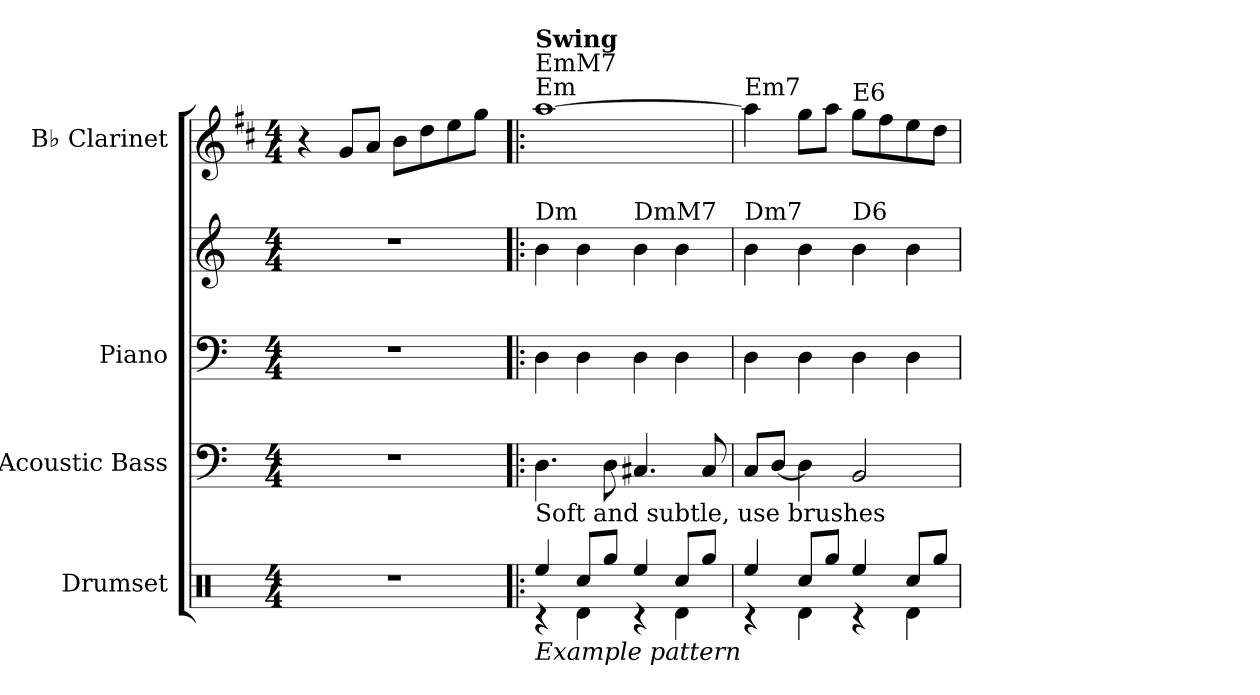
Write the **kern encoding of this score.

**kern	**kern	**kern	**kern	**kern
*part4	*part3	*part2	*part2	*part1
*staff5	*staff4	*staff3	*staff2	*staff1
*I"Drumset	*I"Acoustic Bass	*I"Piano	*	*I"B♭ Clarinet
*I'D. Set	*I'Bass	*I'Pno.	*	*I'B♭ Cl.
*clefX	*clefF4	*clefF4	*clefG2	*clefG2
*	*ITrd7c12	*	*	*ITrd1c2
*k[]	*k[]	*k[]	*k[]	*k[]
*M4/4	*M4/4	*M4/4	*M4/4	*M4/4
*MM60	*MM60	*MM60	*MM60	*MM60
=1	=1	=1	=1	=1
1r	1r	1r	1r	4r
.	.	.	.	8f/L
.	.	.	.	8g/J
.	.	.	.	8a\L
.	.	.	.	8cc\
.	.	.	.	8dd\
.	.	.	.	8ff\J
=2!|:	=2!|:	=2!|:	=2!|:	=2!|:
*^	*	*	*	*
!	!	!	!	!	!LO:TX:a:t=Em
!	!	!	!	!	!LO:TX:a:t=EmM7
!	!	!	!	!	!LO:TX:a:B:t=Swing
!	!	!	!	!LO:TX:a:t=Dm	!
!LO:TX:a:t=Soft and subtle, use brushes	!	!	!	!	!
!LO:TX:b:i:t=Example pattern	!	!	!	!	!
4Ree/	4r	4.DD\	4D	4b	[1gg
8Rcc/L	4Rd\	.	4D	4b	.
8Rgg/J	.	8DD\	.	.	.
!	!	!	!	!LO:TX:a:t=DmM7	!
4Ree/	4r	4.CC#X/	4D	4b	.
8Rcc/L	4Rd\	.	4D	4b	.
8Rgg/J	.	8CC#/	.	.	.
=3	=3	=3	=3	=3	=3
!	!	!	!	!	!LO:TX:a:t=Em7
!	!	!	!	!LO:TX:a:t=Dm7	!
4Ree/	4r	8CC/L	4D	4b	4gg\]
.	.	[8DD/J	.	.	.
8Rcc/L	4Rd\	4DD\]	4D	4b	8ff\L
8Rgg/J	.	.	.	.	8gg\J
!	!	!	!	!	!LO:TX:a:t=E6
!	!	!	!	!LO:TX:a:t=D6	!
4Ree/	4r	2BBB/	4D	4b	8ff\L
.	.	.	.	.	8ee\
8Rcc/L	4Rd\	.	4D	4b	8dd\
8Rgg/J	.	.	.	.	8cc\J
*v	*v	*	*	*	*
=	=	=	=	=
*-	*-	*-	*-	*-
